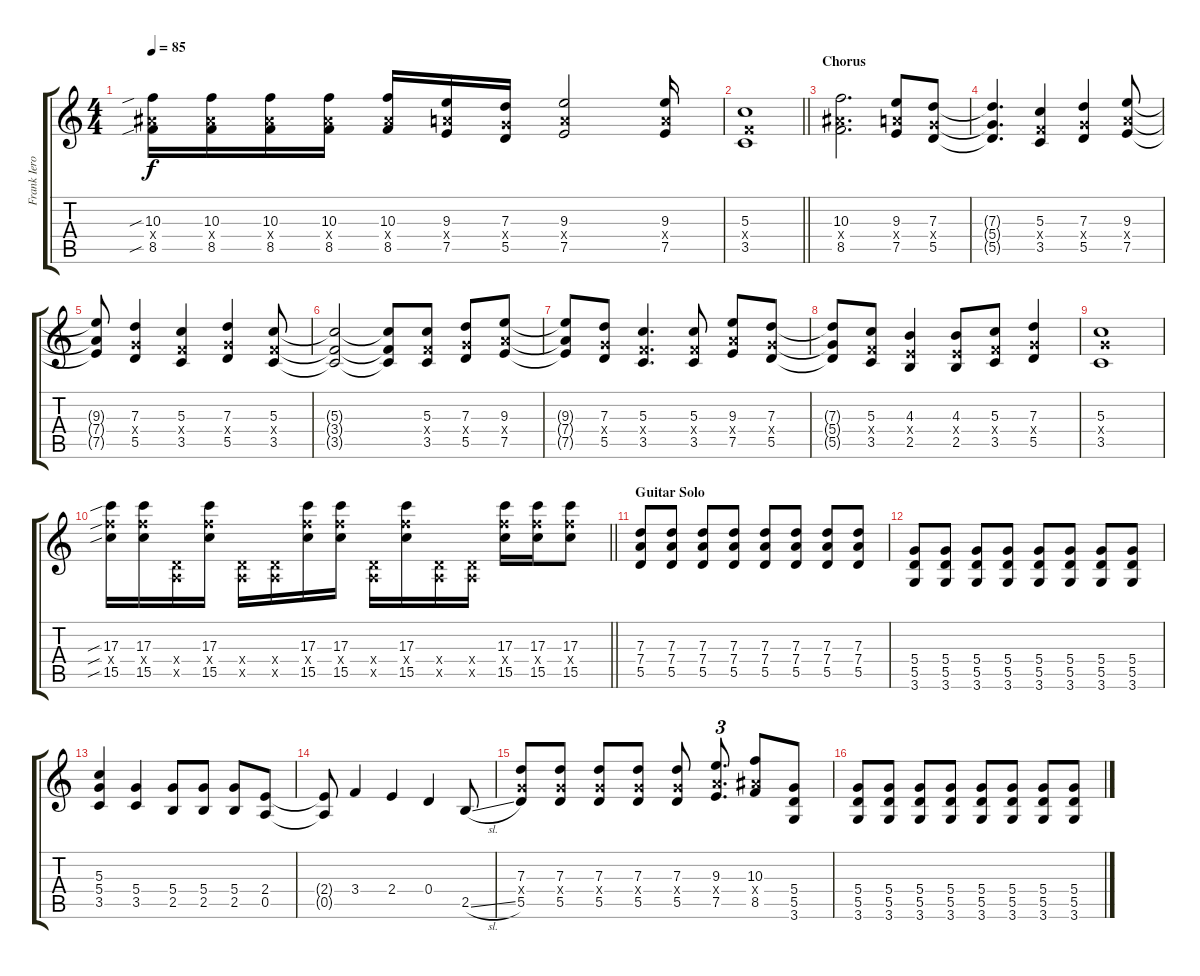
\track ("Frank Iero (Lead Guitar)" "Frank Iero") {instrument distortionguitar}
\staff {score tabs}
\tuning (E4 B3 G3 D3 A2 E2) {hide}
\ts (4 4)
\tempo 85
\clef g2
\ks c
(10.3{sib} 8.4{x} 8.5{sib}).16{dy f} (10.3 8.4{x} 8.5).16 (10.3 8.4{x} 8.5).16 (10.3 8.4{x} 8.5).16 (10.3 8.4{x} 8.5).16 (9.3 7.4{x} 7.5).16 (7.3 5.4{x} 5.5).16 (9.3 7.4{x} 7.5).2 (9.3 7.4{x} 7.5).16 |
\barLineRight lightlight
(5.3 3.4{x} 3.5).1 |
\section ("" "Chorus")
(10.3 8.4{x} 8.5).2{d} (9.3 7.4{x} 7.5).8 (7.3 5.4{x} 5.5).8 |
(7.3{t} 5.4{t} 5.5{t}).4{d} (5.3 3.4{x} 3.5).4 (7.3 5.4{x} 5.5).4 (9.3 7.4{x} 7.5).8 |
(9.3{t} 7.4{t} 7.5{t}).8 (7.3 5.4{x} 5.5).4 (5.3 3.4{x} 3.5).4 (7.3 5.4{x} 5.5).4 (5.3 3.4{x} 3.5).8 |
(5.3{t} 3.4{t} 3.5{t}).2 (5.3{t} 3.4{t} 3.5{t}).8 (5.3 3.4{x} 3.5).8 (7.3 5.4{x} 5.5).8 (9.3 7.4{x} 7.5).8 |
(9.3{t} 7.4{t} 7.5{t}).8 (7.3 5.4{x} 5.5).8 (5.3 3.4{x} 3.5).4{d} (5.3 3.4{x} 3.5).8 (9.3 7.4{x} 7.5).8 (7.3 5.4{x} 5.5).8 |
(7.3{t} 5.4{t} 5.5{t}).8 (5.3 3.4{x} 3.5).8 (4.3 2.4{x} 2.5).4 (4.3 2.4{x} 2.5).8 (5.3 3.4{x} 3.5).8 (7.3 5.4{x} 5.5).4 |
(5.3 5.4{x} 3.5).1 |
\barLineRight lightlight
(17.3{sib} 15.4{sib x} 15.5{sib}).16 (17.3 15.4{x} 15.5).16 (0.4{x} 0.5{x}).16 (17.3 15.4{x} 15.5).16 (0.4{x} 0.5{x}).16 (0.4{x} 0.5{x}).16 (17.3 15.4{x} 15.5).16 (17.3 15.4{x} 15.5).16 (0.4{x} 0.5{x}).16 (17.3 15.4{x} 15.5).16 (0.4{x} 0.5{x}).16 (0.4{x} 0.5{x}).16 (17.3 15.4{x} 15.5).16 (17.3 15.4{x} 15.5).16 (17.3 15.4{x} 15.5).8 |
\section ("" "Guitar Solo")
(7.3 7.4 5.5).8 (7.3 7.4 5.5).8 (7.3 7.4 5.5).8 (7.3 7.4 5.5).8 (7.3 7.4 5.5).8 (7.3 7.4 5.5).8 (7.3 7.4 5.5).8 (7.3 7.4 5.5).8 |
(5.4 5.5 3.6).8 (5.4 5.5 3.6).8 (5.4 5.5 3.6).8 (5.4 5.5 3.6).8 (5.4 5.5 3.6).8 (5.4 5.5 3.6).8 (5.4 5.5 3.6).8 (5.4 5.5 3.6).8 |
(5.3 5.4 3.5).4 (5.4 3.5).4 (5.4 2.5).8 (5.4 2.5).8 (5.4 2.5).8 (2.4 0.5).8 |
(2.4{t} 0.5{t}).8 3.4.4 2.4.4 0.4.4 2.5{sl}.8 |
(7.3 5.4{x} 5.5).8 (7.3 5.4{x} 5.5).8 (7.3 5.4{x} 5.5).8 (7.3 5.4{x} 5.5).8 (7.3 5.4{x} 5.5).8 (9.3 7.4{x} 7.5).8{d tu (3 2)} (10.3 8.4{x} 8.5).8 (5.4 5.5 3.6).8 |
(5.4 5.5 3.6).8 (5.4 5.5 3.6).8 (5.4 5.5 3.6).8 (5.4 5.5 3.6).8 (5.4 5.5 3.6).8 (5.4 5.5 3.6).8 (5.4 5.5 3.6).8 (5.4 5.5 3.6).8
